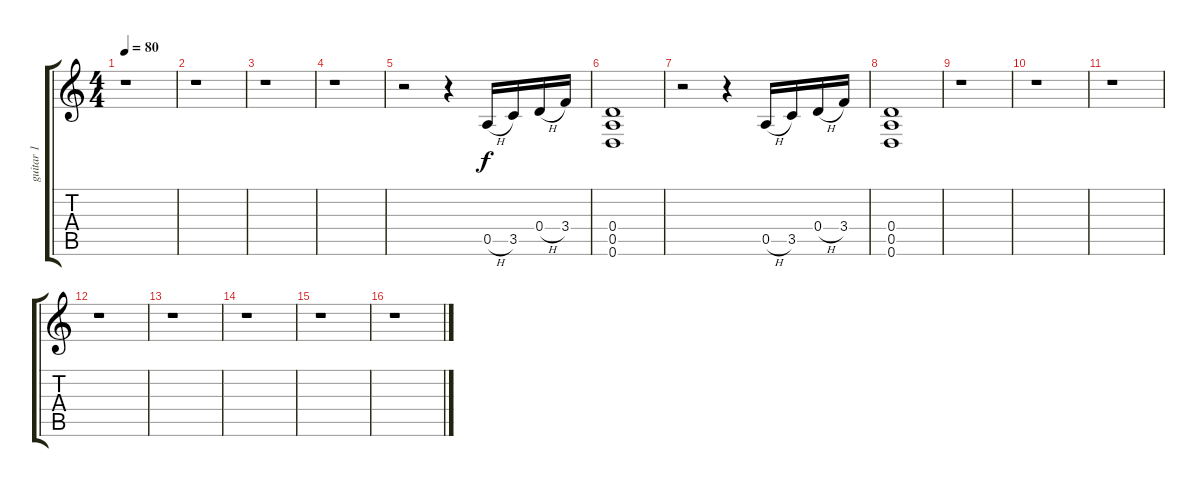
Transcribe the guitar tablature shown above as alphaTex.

\track ("guitar 1" "guitar 1") {instrument overdrivenguitar}
\staff {score tabs}
\tuning (E4 B3 G3 D3 A2 D2) {hide}
\ts (4 4)
\tempo 80
\clef g2
\ks c
r.1{dy f} |
r.1 |
r.1 |
r.1 |
r.2 r.4 0.5{h}.16 3.5.16 0.4{h}.16 3.4.16 |
(0.4 0.5 0.6).1 |
r.2 r.4 0.5{h}.16 3.5.16 0.4{h}.16 3.4.16 |
(0.4 0.5 0.6).1 |
r.1 |
r.1 |
r.1 |
r.1 |
r.1 |
r.1 |
r.1 |
r.1
